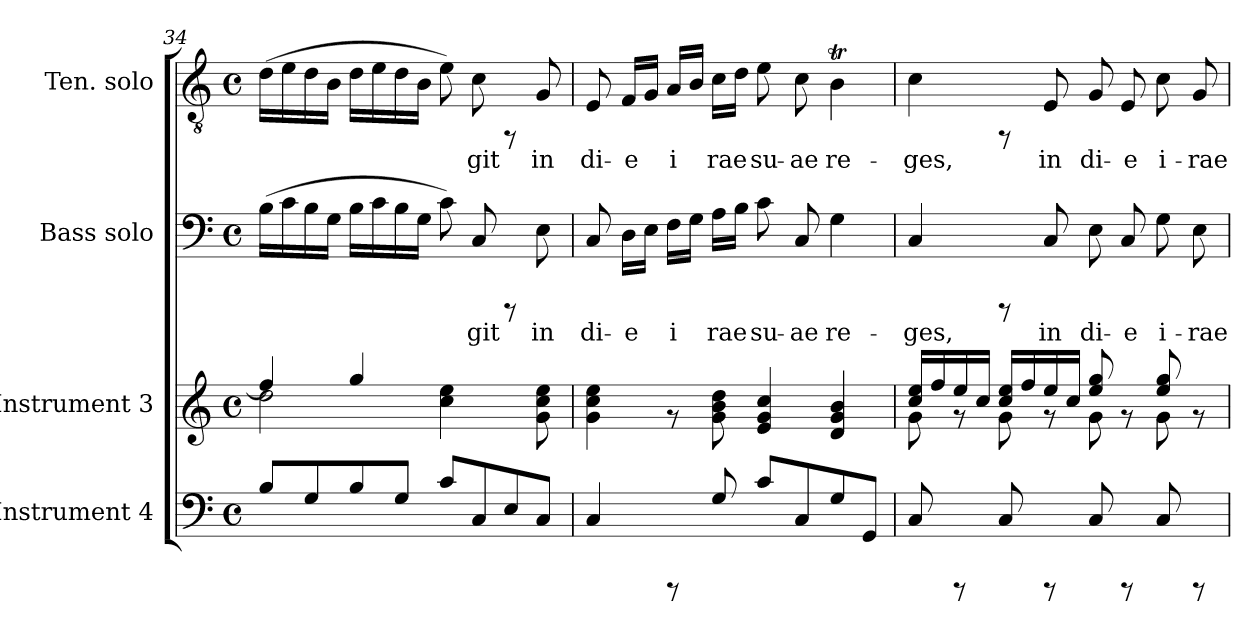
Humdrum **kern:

**kern	**kern	**kern	**text	**kern	**text
*part4	*part3	*part2	*part2	*part1	*part1
*staff4	*staff3	*staff2	*staff2	*staff1	*staff1
*I"Instrument 4	*I"Instrument 3	*I"Bass solo	*	*I"Ten. solo	*
*	*	*I'Bass solo	*	*I'Ten. solo	*
!!LO:LB:g=z
*clefF4	*clefG2	*clefF4	*	*clefGv2	*
*k[]	*k[]	*k[]	*	*k[]	*
*C:	*C:	*C:	*	*C:	*
*M4/4	*M4/4	*M4/4	*	*M4/4	*
*met(c)	*met(c)	*met(c)	*	*met(c)	*
=34	=34	=34	=34	=34	=34
*	*^	*	*	*	*
!	!	!	!	!LO:LY:b:cj	!	!LO:LY:b:cj
8B/L	4ff/]	2dd\	(>16B\L	--	(>16d\L	--
!	!	!	!	!LO:LY:b:cj	!	!LO:LY:b:cj
.	.	.	16c\	--	16e\	--
!	!	!	!	!LO:LY:b:cj	!	!LO:LY:b:cj
8G/	.	.	16B\	--	16d\	--
!	!	!	!	!LO:LY:b:cj	!	!LO:LY:b:cj
.	.	.	16G\J	--	16B\J	--
!	!	!	!	!LO:LY:b:cj	!	!LO:LY:b:cj
8B/	4gg/	.	16B\L	--	16d\L	--
!	!	!	!	!LO:LY:b:cj	!	!LO:LY:b:cj
.	.	.	16c\	--	16e\	--
!	!	!	!	!LO:LY:b:cj	!	!LO:LY:b:cj
8G/J	.	.	16B\	--	16d\	--
!	!	!	!	!LO:LY:b:cj	!	!LO:LY:b:cj
.	.	.	16G\J	--	16B\J	--
!	!	!	!	!LO:LY:b:cj	!	!LO:LY:b:cj
8c/L	4ee\ 4cc\	2ryy	8c\)	--	8e\)	--
!	!	!	!	!LO:LY:b:cj	!	!LO:LY:b:cj
8C/	.	.	8C/	-git	8c\	-git
8E/	8ryy	.	8rCCC	.	8rFF	.
!	!	!	!	!LO:LY:b:cj	!	!LO:LY:b:cj
8C/J	8cc\ 8g\ 8ee\	.	8E\	in	8G/	in
*	*v	*v	*	*	*	*
=35	=35	=35	=35	=35	=35
!	!	!	!LO:LY:b:cj	!	!LO:LY:b:cj
4C/	4ee\ 4cc\ 4g\	8C/	di-	8E/	di-
!	!	!	!LO:LY:b:cj	!	!LO:LY:b:cj
.	.	16D\L	-e	16F/L	-e
!	!	!	!LO:LY:b:cj	!	!LO:LY:b:cj
.	.	16E\J	.	16G/J	.
!	!	!	!LO:LY:b:cj	!	!LO:LY:b:cj
8rCCC	8rf	16F\L	i-	16A/L	i-
!	!	!	!LO:LY:b:cj	!	!LO:LY:b:cj
.	.	16G\J	--	16B/J	--
!	!	!	!LO:LY:b:cj	!	!LO:LY:b:cj
8G/	8dd\ 8b\ 8g\	16A\L	-rae	16c\L	-rae
!	!	!	!LO:LY:b:cj	!	!LO:LY:b:cj
.	.	16B\J	.	16d\J	.
!	!	!	!LO:LY:b:cj	!	!LO:LY:b:cj
8c/L	4cc/ 4g/ 4e/	8c\	su-	8e\	su-
!	!	!	!LO:LY:b:cj	!	!LO:LY:b:cj
8C/	.	8C/	-ae	8c\	-ae
!	!	!	!LO:LY:b:cj	!	!LO:LY:b:cj
8G/	4b/ 4g/ 4d/	4G\	re-	4Bt\	re-
8GG/J	.	.	.	.	.
=36	=36	=36	=36	=36	=36
*	*^	*	*	*	*
!	!	!	!	!LO:LY:b:cj	!	!LO:LY:b:cj
8C/	16ee/ 16cc/L	8g\	4C/	-ges,	4c\	-ges,
.	16ff/	.	.	.	.	.
8rCCC	16ee/	8rf	.	.	.	.
.	16cc/J	.	.	.	.	.
8C/	16ee/ 16cc/L	8g\	8rCCC	.	8rFF	.
.	16ff/	.	.	.	.	.
!	!	!	!	!LO:LY:b:cj	!	!LO:LY:b:cj
8rCCC	16ee/	8rf	8C/	in	8E/	in
.	16cc/J	.	.	.	.	.
!	!	!	!	!LO:LY:b:cj	!	!LO:LY:b:cj
8C/	8gg/ 8ee/	8g\	8E\	di-	8G/	di-
!	!	!	!	!LO:LY:b:cj	!	!LO:LY:b:cj
8rCCC	8rf	8ryy	8C/	-e	8E/	-e
!	!	!	!	!LO:LY:b:cj	!	!LO:LY:b:cj
8C/	8gg/ 8ee/	8g\	8G\	i-	8c\	i-
!	!	!	!	!LO:LY:b:cj	!	!LO:LY:b:cj
8rCCC	8rf	8ryy	8E\	-rae	8G/	-rae
*	*v	*v	*	*	*	*
=	=	=	=	=	=
*-	*-	*-	*-	*-	*-
